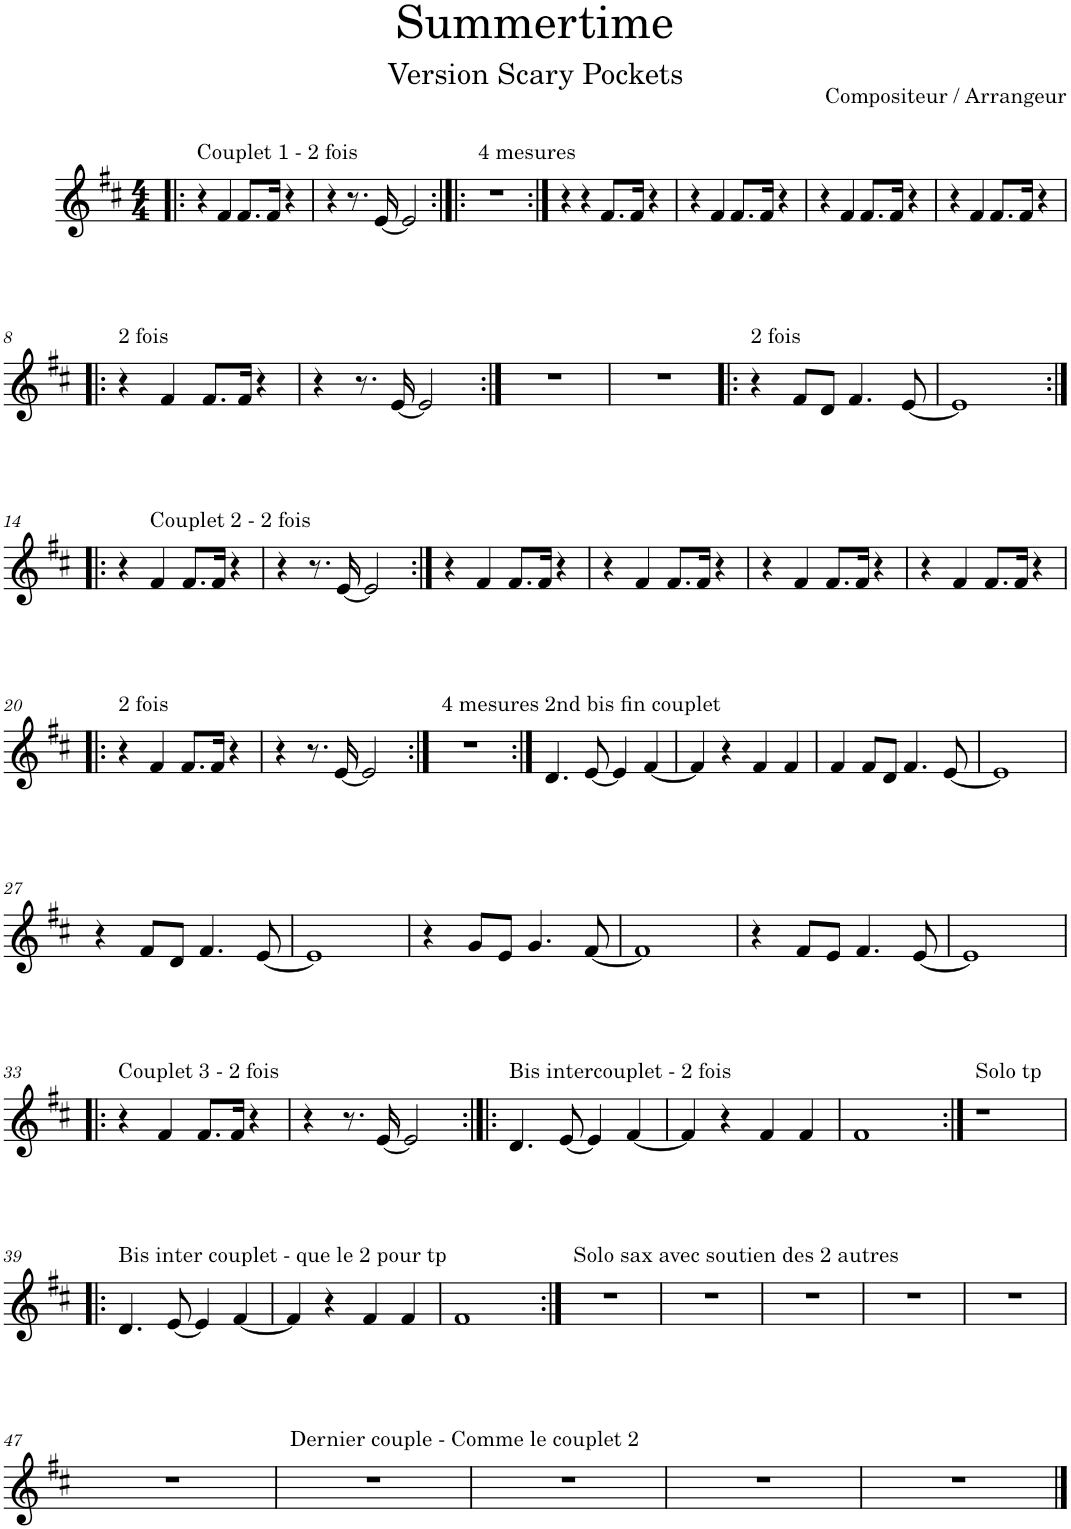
**kern
*part1
*staff1
*I"Trompette en Sib
*I'Tromp. en Sib
*clefG2
*Trd1c2
*k[f#c#]
*M4/4
=1!|:
!LO:TX:a:t=Couplet 1 - 2 fois
4r
4f#/
8.f#/L
16f#/Jk
4r
=2
4r
8.r
[16e/
2e/]
=3:|!|:
!LO:TX:a:t=4 mesures
1r
=4:|!
4r
4r
8.f#/L
16f#/Jk
4r
=5
4r
4f#/
8.f#/L
16f#/Jk
4r
=6
4r
4f#/
8.f#/L
16f#/Jk
4r
=7
4r
4f#/
8.f#/L
16f#/Jk
4r
!!LO:LB:g=z
=8!|:
!LO:TX:a:t=2 fois
4r
4f#/
8.f#/L
16f#/Jk
4r
=9
4r
8.r
[16e/
2e/]
=10:|!
1r
=11
1r
=12!|:
!LO:TX:a:t=2 fois
4r
8f#/L
8d/J
4.f#/
[8e/
=13
1e]
!!LO:LB:g=z
=14:|!|:
4r
!LO:TX:a:t=Couplet 2 - 2 fois
4f#/
8.f#/L
16f#/Jk
4r
=15
4r
8.r
[16e/
2e/]
=16:|!
4r
4f#/
8.f#/L
16f#/Jk
4r
=17
4r
4f#/
8.f#/L
16f#/Jk
4r
=18
4r
4f#/
8.f#/L
16f#/Jk
4r
=19
4r
4f#/
8.f#/L
16f#/Jk
4r
!!LO:LB:g=z
=20!|:
!LO:TX:a:t=2 fois
4r
4f#/
8.f#/L
16f#/Jk
4r
=21
4r
8.r
[16e/
2e/]
=22:|!
!LO:TX:a:t=4 mesures
1r
=23:|!
!LO:TX:a:t=2nd bis fin couplet
4.d/
[8e/
4e/]
[4f#/
=24
4f#/]
4r
4f#/
4f#/
=25
4f#/
8f#/L
8d/J
4.f#/
[8e/
=26
1e]
!!LO:LB:g=z
=27
4r
8f#/L
8d/J
4.f#/
[8e/
=28
1e]
=29
4r
8g/L
8e/J
4.g/
[8f#/
=30
1f#]
=31
4r
8f#/L
8e/J
4.f#/
[8e/
=32
1e]
!!LO:LB:g=z
=33!|:
!LO:TX:a:t=Couplet 3 - 2 fois
4r
4f#/
8.f#/L
16f#/Jk
4r
=34
4r
8.r
[16e/
2e/]
=35:|!|:
!LO:TX:a:t=Bis intercouplet - 2 fois
4.d/
[8e/
4e/]
[4f#/
=36
4f#/]
4r
4f#/
4f#/
=37
1f#
=38:|!
!LO:TX:a:t=Solo tp
1r
!!LO:LB:g=z
=39!|:
!LO:TX:a:t=Bis inter couplet - que le 2 pour tp
4.d/
[8e/
4e/]
[4f#/
=40
4f#/]
4r
4f#/
4f#/
=41
1f#
=42:|!
!LO:TX:a:t=Solo sax avec soutien des 2 autres
1r
=43
1r
=44
1r
=45
1r
=46
1r
!!LO:LB:g=z
=47
1r
=48
!LO:TX:a:t=Dernier couple - Comme le couplet 2
1r
=49
1r
=50
1r
=51
1r
==
*-
